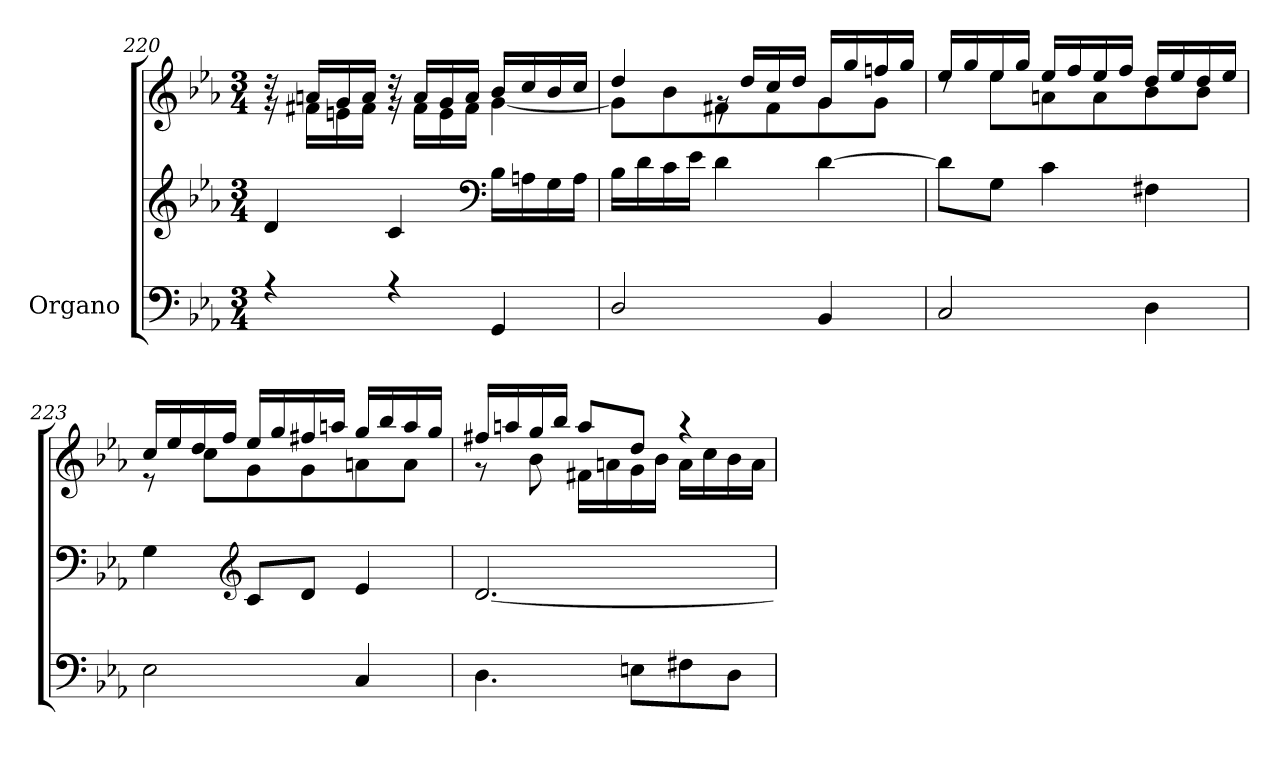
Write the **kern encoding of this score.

**kern	**kern	**kern
*part1	*part1	*part1
*staff3	*staff2	*staff1
*I"Organo	*	*
*clefF4	*clefG2	*clefG2
*k[b-e-a-]	*k[b-e-a-]	*k[b-e-a-]
*M3/4	*M3/4	*M3/4
=220	=220	=220
*^	*	*^
4r	2.ryy	4d/	16rg	16rdd
.	.	.	16an/LL	16f#X\LL
.	.	.	16g/	16en\
.	.	.	16a/JJ	16f#\JJ
4r	.	4c/	16rg	16rdd
.	.	.	16a/LL	16f#\LL
.	.	.	16g/	16e\
.	.	.	16a/JJ	16f#\JJ
*	*	*clefF4	*	*
4GG/	.	16B-\LL	16b-/LL	[4g\
.	.	16An\	16cc/	.
.	.	16G\	16b-/	.
.	.	16A\JJ	16cc/JJ	.
=221	=221	=221	=221	=221
2D/	2.ryy	16B-\LL	4dd/	8g\L]
.	.	16d\	.	.
.	.	16c\	.	8b-\
.	.	16e-\JJ	.	.
.	.	4d\	16rg	8f#X\
.	.	.	16dd/LL	.
.	.	.	16cc/	8f#\
.	.	.	16dd/JJ	.
4BB-/	.	[4d\	16g/LL	8g\
.	.	.	16gg/	.
.	.	.	16ffn/	8g\J
.	.	.	16gg/JJ	.
=222	=222	=222	=222	=222
2C/	2.ryy	8d\L]	16ee-/LL	8rdd
.	.	.	16gg/	.
.	.	8G\J	16ee-/	8ee-\L
.	.	.	16gg/JJ	.
.	.	4c\	16ee-/LL	8an\
.	.	.	16ff/	.
.	.	.	16ee-/	8a\
.	.	.	16ff/JJ	.
4D\	.	4F#X\	16dd/LL	8b-\
.	.	.	16ee-/	.
.	.	.	16dd/	8b-\J
.	.	.	16ee-/JJ	.
=223	=223	=223	=223	=223
2E-\	2.ryy	4G\	16cc/LL	8r
.	.	.	16ee-/	.
.	.	.	16dd/	8cc\L
.	.	.	16ff/JJ	.
*	*	*clefG2	*	*
.	.	8c/L	16ee-/LL	8g\
.	.	.	16gg/	.
.	.	8d/J	16ff#X/	8g\
.	.	.	16aan/JJ	.
4C/	.	4e-/	16gg/LL	8an\
.	.	.	16bb-/	.
.	.	.	16aa/	8a\J
.	.	.	16gg/JJ	.
=224	=224	=224	=224	=224
4.D\	2.ryy	[2.d/	16ff#X/LL	8r
.	.	.	16aan/	.
.	.	.	16gg/	8b-\
.	.	.	16bb-/JJ	.
.	.	.	8aa/L	16f#X\LL
.	.	.	.	16an\
8En\L	.	.	8dd/J	16g\
.	.	.	.	16b-\JJ
8F#X\	.	.	4r	16a\LL
.	.	.	.	16cc\
8D\J	.	.	.	16b-\
.	.	.	.	16a\JJ
*v	*v	*	*v	*v
=	=	=
*-	*-	*-
